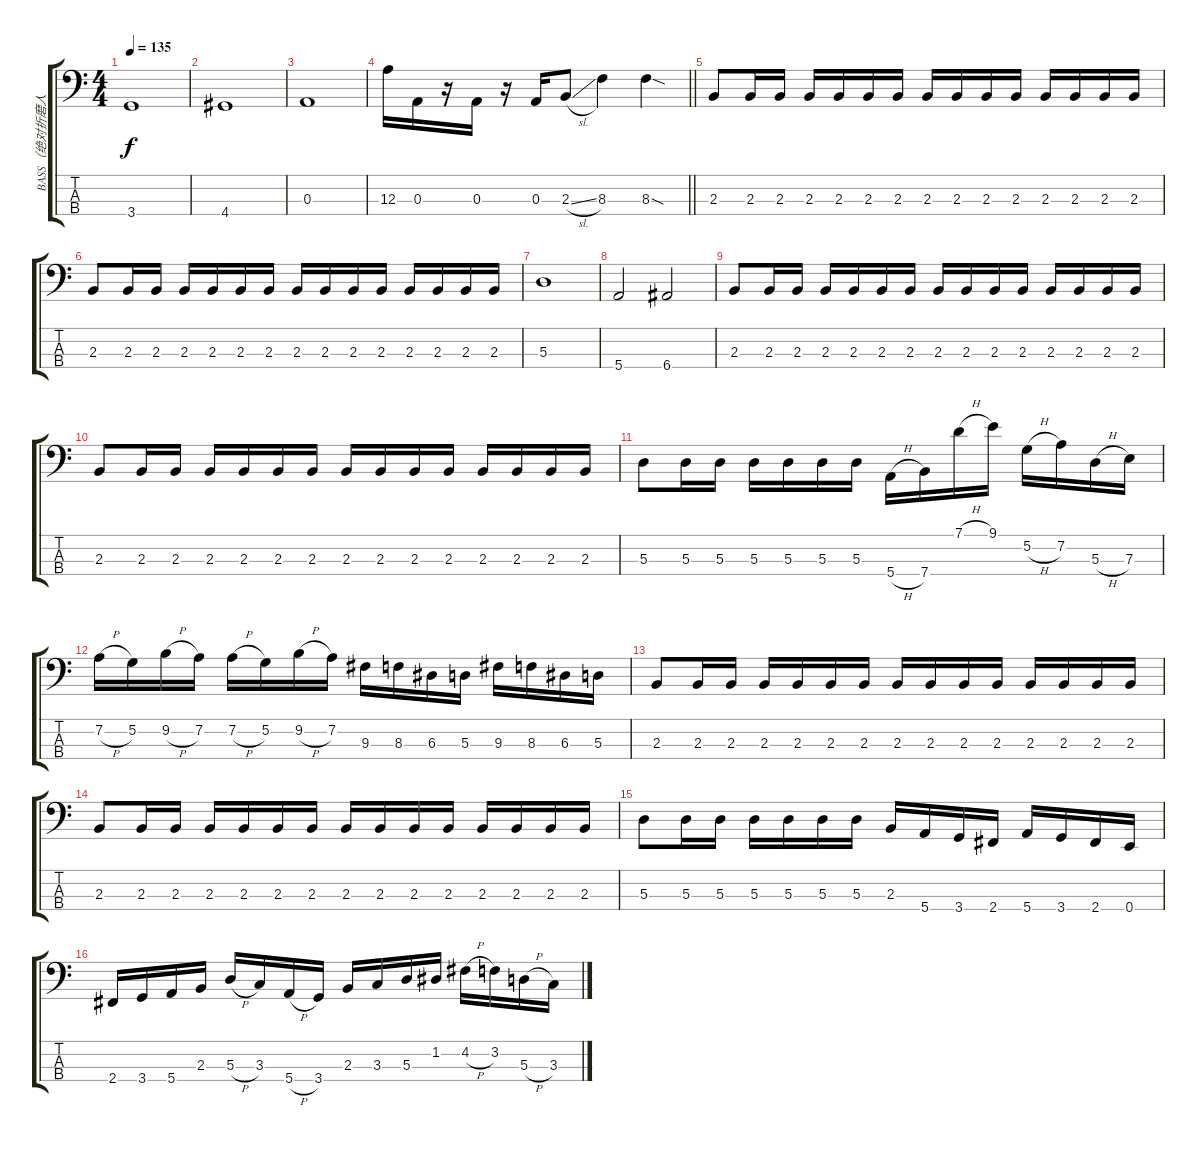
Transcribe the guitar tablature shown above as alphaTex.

\track ("BASS（绝对折磨人的）" "BASS（绝对折磨人") {instrument electricbassfinger}
\staff {score tabs}
\tuning (G2 D2 A1 E1) {hide}
\ts (4 4)
\tempo 135
\clef f4
\ks c
3.4.1{dy f} |
4.4.1 |
0.3.1 |
\barLineRight lightlight
12.3.16 0.3.16 r.16 0.3.16 r.16 0.3.16 2.3{sl}.8 8.3.4 8.3{sod}.4 |
2.3.8 2.3.16 2.3.16 2.3.16 2.3.16 2.3.16 2.3.16 2.3.16 2.3.16 2.3.16 2.3.16 2.3.16 2.3.16 2.3.16 2.3.16 |
2.3.8 2.3.16 2.3.16 2.3.16 2.3.16 2.3.16 2.3.16 2.3.16 2.3.16 2.3.16 2.3.16 2.3.16 2.3.16 2.3.16 2.3.16 |
5.3.1 |
5.4.2 6.4.2 |
2.3.8 2.3.16 2.3.16 2.3.16 2.3.16 2.3.16 2.3.16 2.3.16 2.3.16 2.3.16 2.3.16 2.3.16 2.3.16 2.3.16 2.3.16 |
2.3.8 2.3.16 2.3.16 2.3.16 2.3.16 2.3.16 2.3.16 2.3.16 2.3.16 2.3.16 2.3.16 2.3.16 2.3.16 2.3.16 2.3.16 |
5.3.8 5.3.16 5.3.16 5.3.16 5.3.16 5.3.16 5.3.16 5.4{h}.16 7.4.16 7.1{h}.16 9.1.16 5.2{h}.16 7.2.16 5.3{h}.16 7.3.16 |
7.2{h}.16 5.2.16 9.2{h}.16 7.2.16 7.2{h}.16 5.2.16 9.2{h}.16 7.2.16 9.3.16 8.3.16 6.3.16 5.3.16 9.3.16 8.3.16 6.3.16 5.3.16 |
2.3.8 2.3.16 2.3.16 2.3.16 2.3.16 2.3.16 2.3.16 2.3.16 2.3.16 2.3.16 2.3.16 2.3.16 2.3.16 2.3.16 2.3.16 |
2.3.8 2.3.16 2.3.16 2.3.16 2.3.16 2.3.16 2.3.16 2.3.16 2.3.16 2.3.16 2.3.16 2.3.16 2.3.16 2.3.16 2.3.16 |
5.3.8 5.3.16 5.3.16 5.3.16 5.3.16 5.3.16 5.3.16 2.3.16 5.4.16 3.4.16 2.4.16 5.4.16 3.4.16 2.4.16 0.4.16 |
2.4.16 3.4.16 5.4.16 2.3.16 5.3{h}.16 3.3.16 5.4{h}.16 3.4.16 2.3.16 3.3.16 5.3.16 1.2.16 4.2{h}.16 3.2.16 5.3{h}.16 3.3.16
